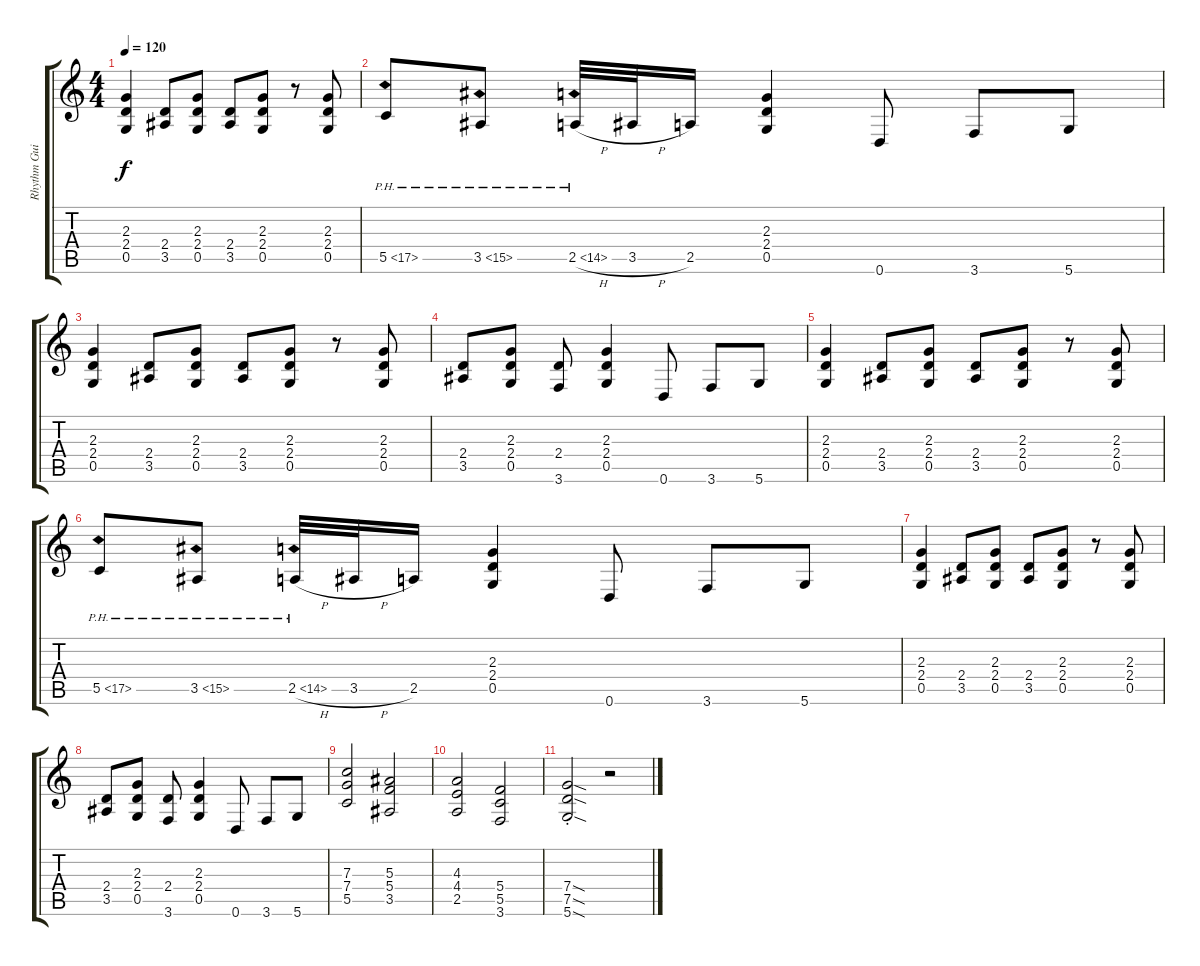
\track ("Rhythm Guitar Left" "Rhythm Gui") {instrument distortionguitar}
\staff {score tabs}
\tuning (D4 A3 F3 C3 G2 D2) {hide}
\ts (4 4)
\tempo 120
\clef g2
\ks c
(2.3 2.4 0.5).4{dy f} (2.4 3.5).8 (2.3 2.4 0.5).8 (2.4 3.5).8 (2.3 2.4 0.5).8 r.8 (2.3 2.4 0.5).8 |
5.5{ph 12}.8 3.5{ph 12}.8 2.5{ph 12 h}.32 3.5{h}.32 2.5.16 (2.3 2.4 0.5).4 0.6.8 3.6.8 5.6.8 |
(2.3 2.4 0.5).4 (2.4 3.5).8 (2.3 2.4 0.5).8 (2.4 3.5).8 (2.3 2.4 0.5).8 r.8 (2.3 2.4 0.5).8 |
(2.4 3.5).8 (2.3 2.4 0.5).8 (2.4 3.6).8 (2.3 2.4 0.5).4 0.6.8 3.6.8 5.6.8 |
(2.3 2.4 0.5).4 (2.4 3.5).8 (2.3 2.4 0.5).8 (2.4 3.5).8 (2.3 2.4 0.5).8 r.8 (2.3 2.4 0.5).8 |
5.5{ph 12}.8 3.5{ph 12}.8 2.5{ph 12 h}.32 3.5{h}.32 2.5.16 (2.3 2.4 0.5).4 0.6.8 3.6.8 5.6.8 |
(2.3 2.4 0.5).4 (2.4 3.5).8 (2.3 2.4 0.5).8 (2.4 3.5).8 (2.3 2.4 0.5).8 r.8 (2.3 2.4 0.5).8 |
(2.4 3.5).8 (2.3 2.4 0.5).8 (2.4 3.6).8 (2.3 2.4 0.5).4 0.6.8 3.6.8 5.6.8 |
(7.3 7.4 5.5).2 (5.3 5.4 3.5).2 |
(4.3 4.4 2.5).2 (5.4 5.5 3.6).2 |
(7.4{sod st} 7.5{sod st} 5.6{sod st}).2 r.2
